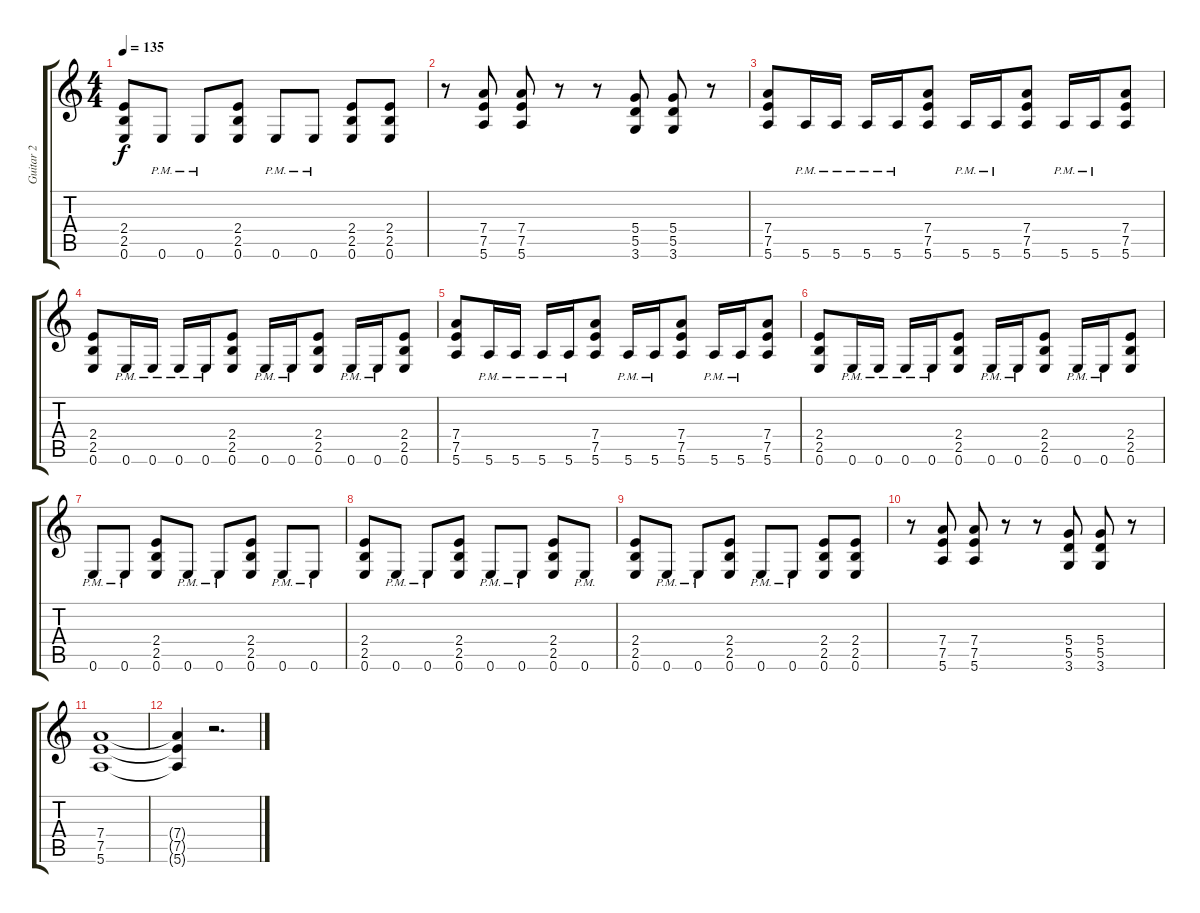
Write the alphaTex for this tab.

\track ("Guitar 2" "Guitar 2") {instrument distortionguitar}
\staff {score tabs}
\tuning (E4 B3 G3 D3 A2 E2) {hide}
\ts (4 4)
\tempo 135
\clef g2
\ks c
(2.4 2.5 0.6).8{dy f} 0.6{pm}.8 0.6{pm}.8 (2.4 2.5 0.6).8 0.6{pm}.8 0.6{pm}.8 (2.4 2.5 0.6).8 (2.4 2.5 0.6).8 |
r.8 (7.4 7.5 5.6).8 (7.4 7.5 5.6).8 r.8 r.8 (5.4 5.5 3.6).8 (5.4 5.5 3.6).8 r.8 |
(7.4 7.5 5.6).8 5.6{pm}.16 5.6{pm}.16 5.6{pm}.16 5.6{pm}.16 (7.4 7.5 5.6).8 5.6{pm}.16 5.6{pm}.16 (7.4 7.5 5.6).8 5.6{pm}.16 5.6{pm}.16 (7.4 7.5 5.6).8 |
(2.4 2.5 0.6).8 0.6{pm}.16 0.6{pm}.16 0.6{pm}.16 0.6{pm}.16 (2.4 2.5 0.6).8 0.6{pm}.16 0.6{pm}.16 (2.4 2.5 0.6).8 0.6{pm}.16 0.6{pm}.16 (2.4 2.5 0.6).8 |
(7.4 7.5 5.6).8 5.6{pm}.16 5.6{pm}.16 5.6{pm}.16 5.6{pm}.16 (7.4 7.5 5.6).8 5.6{pm}.16 5.6{pm}.16 (7.4 7.5 5.6).8 5.6{pm}.16 5.6{pm}.16 (7.4 7.5 5.6).8 |
(2.4 2.5 0.6).8 0.6{pm}.16 0.6{pm}.16 0.6{pm}.16 0.6{pm}.16 (2.4 2.5 0.6).8 0.6{pm}.16 0.6{pm}.16 (2.4 2.5 0.6).8 0.6{pm}.16 0.6{pm}.16 (2.4 2.5 0.6).8 |
0.6{pm}.8 0.6{pm}.8 (2.4 2.5 0.6).8 0.6{pm}.8 0.6{pm}.8 (2.4 2.5 0.6).8 0.6{pm}.8 0.6{pm}.8 |
(2.4 2.5 0.6).8 0.6{pm}.8 0.6{pm}.8 (2.4 2.5 0.6).8 0.6{pm}.8 0.6{pm}.8 (2.4 2.5 0.6).8 0.6{pm}.8 |
(2.4 2.5 0.6).8 0.6{pm}.8 0.6{pm}.8 (2.4 2.5 0.6).8 0.6{pm}.8 0.6{pm}.8 (2.4 2.5 0.6).8 (2.4 2.5 0.6).8 |
r.8 (7.4 7.5 5.6).8 (7.4 7.5 5.6).8 r.8 r.8 (5.4 5.5 3.6).8 (5.4 5.5 3.6).8 r.8 |
(7.4 7.5 5.6).1 |
(7.4{t} 7.5{t} 5.6{t}).4 r.2{d}
